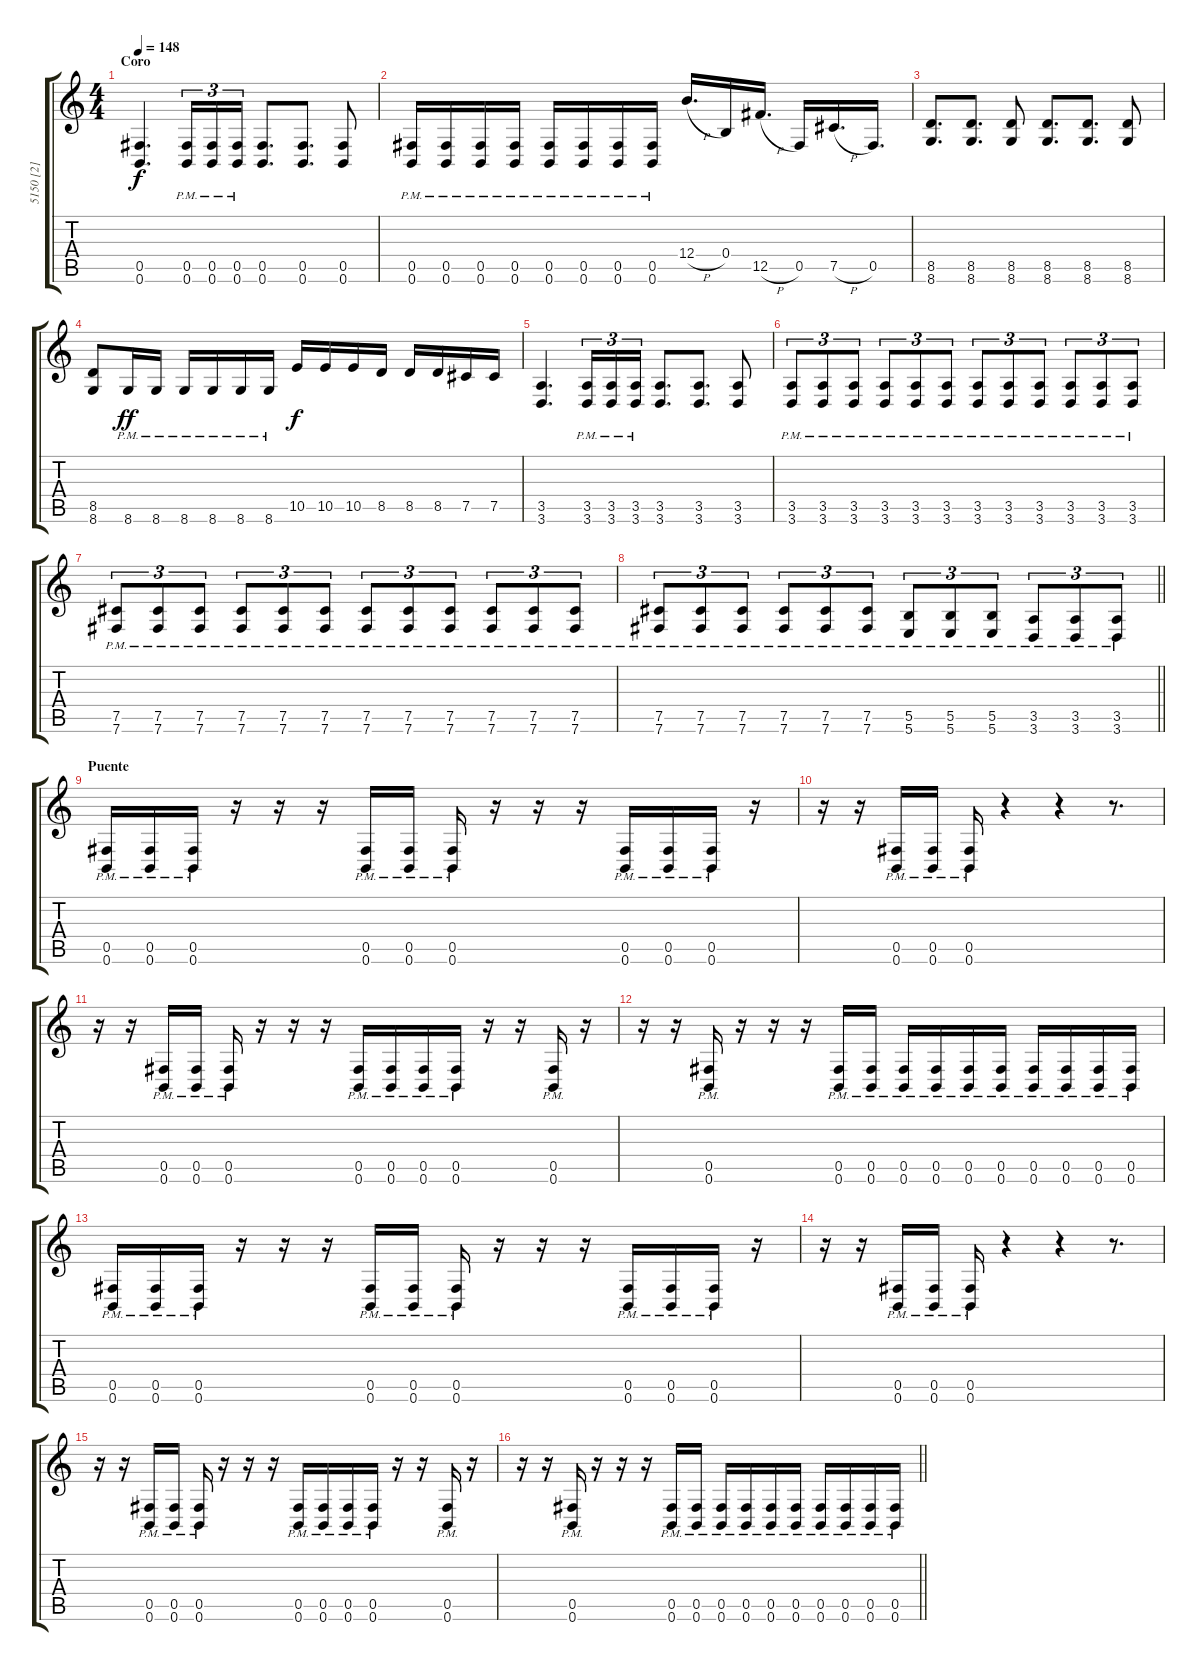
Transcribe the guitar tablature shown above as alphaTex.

\track ("5150 [2]" "5150 [2]") {instrument electricguitarjazz}
\staff {score tabs}
\tuning (Db4 Ab3 E3 B2 Gb2 B1) {hide}
\ts (4 4)
\section ("" "Coro")
\tempo 148
\clef g2
\ks c
(0.5 0.6).4{d dy f} (0.5{pm} 0.6).16{tu (3 2)} (0.5{pm} 0.6).16{tu (3 2)} (0.5{pm} 0.6).16{tu (3 2)} (0.5 0.6).8{d} (0.5 0.6).8{d} (0.5 0.6).8 |
(0.5{pm} 0.6).16 (0.5{pm} 0.6).16 (0.5{pm} 0.6).16 (0.5{pm} 0.6).16 (0.5{pm} 0.6).16 (0.5{pm} 0.6).16 (0.5{pm} 0.6).16 (0.5{pm} 0.6).16 12.4{h}.16{d} 0.4.16 12.5{h}.16{d} 0.5.16 7.5{h}.16{d} 0.5.16{d} |
(8.5 8.6).8{d} (8.5 8.6).8{d} (8.5 8.6).8 (8.5 8.6).8{d} (8.5 8.6).8{d} (8.5 8.6).8 |
(8.5 8.6).8 8.6{pm}.16{dy ff} 8.6{pm}.16 8.6{pm}.16 8.6{pm}.16 8.6{pm}.16 8.6{pm}.16 10.5.16{dy f} 10.5.16 10.5.16 8.5.16 8.5.16 8.5.16 7.5.16 7.5.16 |
(3.5 3.6).4{d} (3.5{pm} 3.6).16{tu (3 2)} (3.5{pm} 3.6).16{tu (3 2)} (3.5{pm} 3.6).16{tu (3 2)} (3.5 3.6).8{d} (3.5 3.6).8{d} (3.5 3.6).8 |
(3.5{pm} 3.6).8{tu (3 2)} (3.5{pm} 3.6).8{tu (3 2)} (3.5{pm} 3.6).8{tu (3 2)} (3.5{pm} 3.6).8{tu (3 2)} (3.5{pm} 3.6).8{tu (3 2)} (3.5{pm} 3.6).8{tu (3 2)} (3.5{pm} 3.6).8{tu (3 2)} (3.5{pm} 3.6).8{tu (3 2)} (3.5{pm} 3.6).8{tu (3 2)} (3.5{pm} 3.6).8{tu (3 2)} (3.5{pm} 3.6).8{tu (3 2)} (3.5{pm} 3.6).8{tu (3 2)} |
(7.5{pm} 7.6).8{tu (3 2)} (7.5{pm} 7.6).8{tu (3 2)} (7.5{pm} 7.6).8{tu (3 2)} (7.5{pm} 7.6).8{tu (3 2)} (7.5{pm} 7.6).8{tu (3 2)} (7.5{pm} 7.6).8{tu (3 2)} (7.5{pm} 7.6).8{tu (3 2)} (7.5{pm} 7.6).8{tu (3 2)} (7.5{pm} 7.6).8{tu (3 2)} (7.5{pm} 7.6).8{tu (3 2)} (7.5{pm} 7.6).8{tu (3 2)} (7.5{pm} 7.6).8{tu (3 2)} |
\barLineRight lightlight
(7.5{pm} 7.6).8{tu (3 2)} (7.5{pm} 7.6).8{tu (3 2)} (7.5{pm} 7.6).8{tu (3 2)} (7.5{pm} 7.6).8{tu (3 2)} (7.5{pm} 7.6).8{tu (3 2)} (7.5{pm} 7.6).8{tu (3 2)} (5.5{pm} 5.6).8{tu (3 2)} (5.5{pm} 5.6).8{tu (3 2)} (5.5{pm} 5.6).8{tu (3 2)} (3.5{pm} 3.6).8{tu (3 2)} (3.5{pm} 3.6).8{tu (3 2)} (3.5{pm} 3.6).8{tu (3 2)} |
\section ("" "Puente ")
(0.5{pm} 0.6).16 (0.5{pm} 0.6).16 (0.5{pm} 0.6).16 r.16 r.16 r.16 (0.5{pm} 0.6).16 (0.5{pm} 0.6).16 (0.5{pm} 0.6).16 r.16 r.16 r.16 (0.5{pm} 0.6).16 (0.5{pm} 0.6).16 (0.5{pm} 0.6).16 r.16 |
r.16 r.16 (0.5{pm} 0.6).16 (0.5{pm} 0.6).16 (0.5{pm} 0.6).16 r.4 r.4 r.8{d} |
r.16 r.16 (0.5{pm} 0.6).16 (0.5{pm} 0.6).16 (0.5{pm} 0.6).16 r.16 r.16 r.16 (0.5{pm} 0.6).16 (0.5{pm} 0.6).16 (0.5{pm} 0.6).16 (0.5{pm} 0.6).16 r.16 r.16 (0.5{pm} 0.6).16 r.16 |
r.16 r.16 (0.5{pm} 0.6).16 r.16 r.16 r.16 (0.5{pm} 0.6).16 (0.5{pm} 0.6).16 (0.5{pm} 0.6).16 (0.5{pm} 0.6).16 (0.5{pm} 0.6).16 (0.5{pm} 0.6).16 (0.5{pm} 0.6).16 (0.5{pm} 0.6).16 (0.5{pm} 0.6).16 (0.5{pm} 0.6).16 |
(0.5{pm} 0.6).16 (0.5{pm} 0.6).16 (0.5{pm} 0.6).16 r.16 r.16 r.16 (0.5{pm} 0.6).16 (0.5{pm} 0.6).16 (0.5{pm} 0.6).16 r.16 r.16 r.16 (0.5{pm} 0.6).16 (0.5{pm} 0.6).16 (0.5{pm} 0.6).16 r.16 |
r.16 r.16 (0.5{pm} 0.6).16 (0.5{pm} 0.6).16 (0.5{pm} 0.6).16 r.4 r.4 r.8{d} |
r.16 r.16 (0.5{pm} 0.6).16 (0.5{pm} 0.6).16 (0.5{pm} 0.6).16 r.16 r.16 r.16 (0.5{pm} 0.6).16 (0.5{pm} 0.6).16 (0.5{pm} 0.6).16 (0.5{pm} 0.6).16 r.16 r.16 (0.5{pm} 0.6).16 r.16 |
\barLineRight lightlight
r.16 r.16 (0.5{pm} 0.6).16 r.16 r.16 r.16 (0.5{pm} 0.6).16 (0.5{pm} 0.6).16 (0.5{pm} 0.6).16 (0.5{pm} 0.6).16 (0.5{pm} 0.6).16 (0.5{pm} 0.6).16 (0.5{pm} 0.6).16 (0.5{pm} 0.6).16 (0.5{pm} 0.6).16 (0.5{pm} 0.6).16
